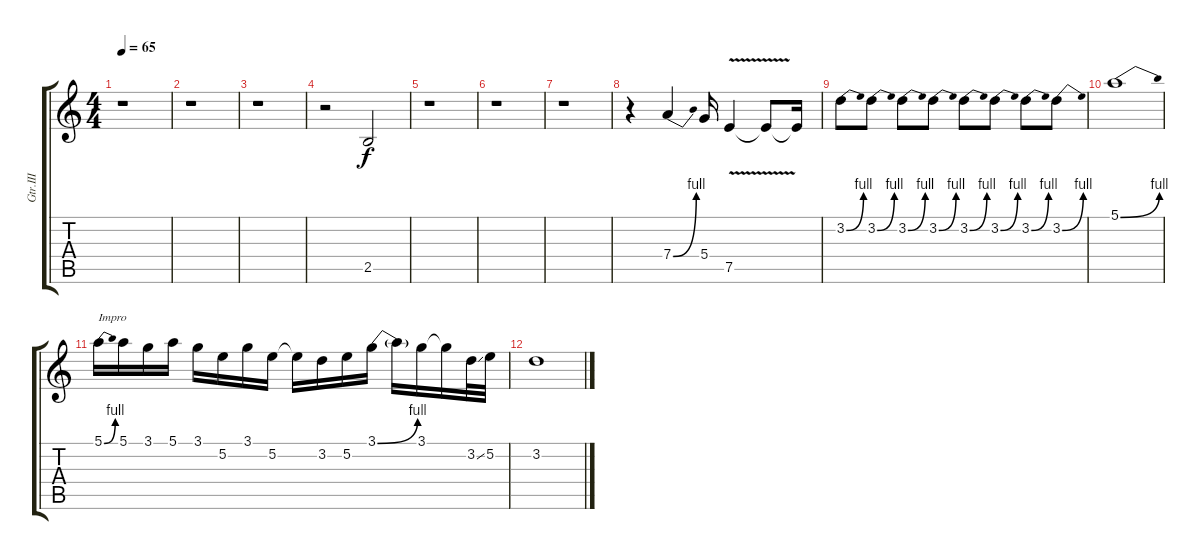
\track ("Gtr.III" "Gtr.III") {instrument overdrivenguitar}
\staff {score tabs}
\tuning (E4 B3 G3 D3 A2 E2) {hide}
\ts (4 4)
\tempo 65
\clef g2
\ks c
r.1{dy f} |
r.1 |
r.1 |
r.2 2.5.2{instrument seashore} |
r.1 |
r.1 |
r.1 |
r.4 7.4{be (bend 0 0 60 4)}.4{volume 12 instrument overdrivenguitar} 5.4.16 7.5{v}.4 7.5{t}.8 7.5{t}.16 |
3.2{be (bend 0 0 60 4)}.8 3.2{be (bend 0 0 60 4)}.8 3.2{be (bend 0 0 60 4)}.8 3.2{be (bend 0 0 60 4)}.8 3.2{be (bend 0 0 60 4)}.8 3.2{be (bend 0 0 60 4)}.8 3.2{be (bend 0 0 60 4)}.8 3.2{be (bend 0 0 60 4)}.8 |
5.1{be (bend 0 0 60 4)}.1 |
5.1{be (bend 0 0 60 4)}.16{txt "Impro"} 5.1.16 3.1.16 5.1.16 3.1.16 5.2.16 3.1.16 5.2.16 5.2{t}.16 3.2.16 5.2.16 3.1{be (bend 0 0 60 4)}.16 3.1{t}.16 3.1.16 3.1{t}.16 3.2{ss}.32 5.2.32 |
3.2.1
